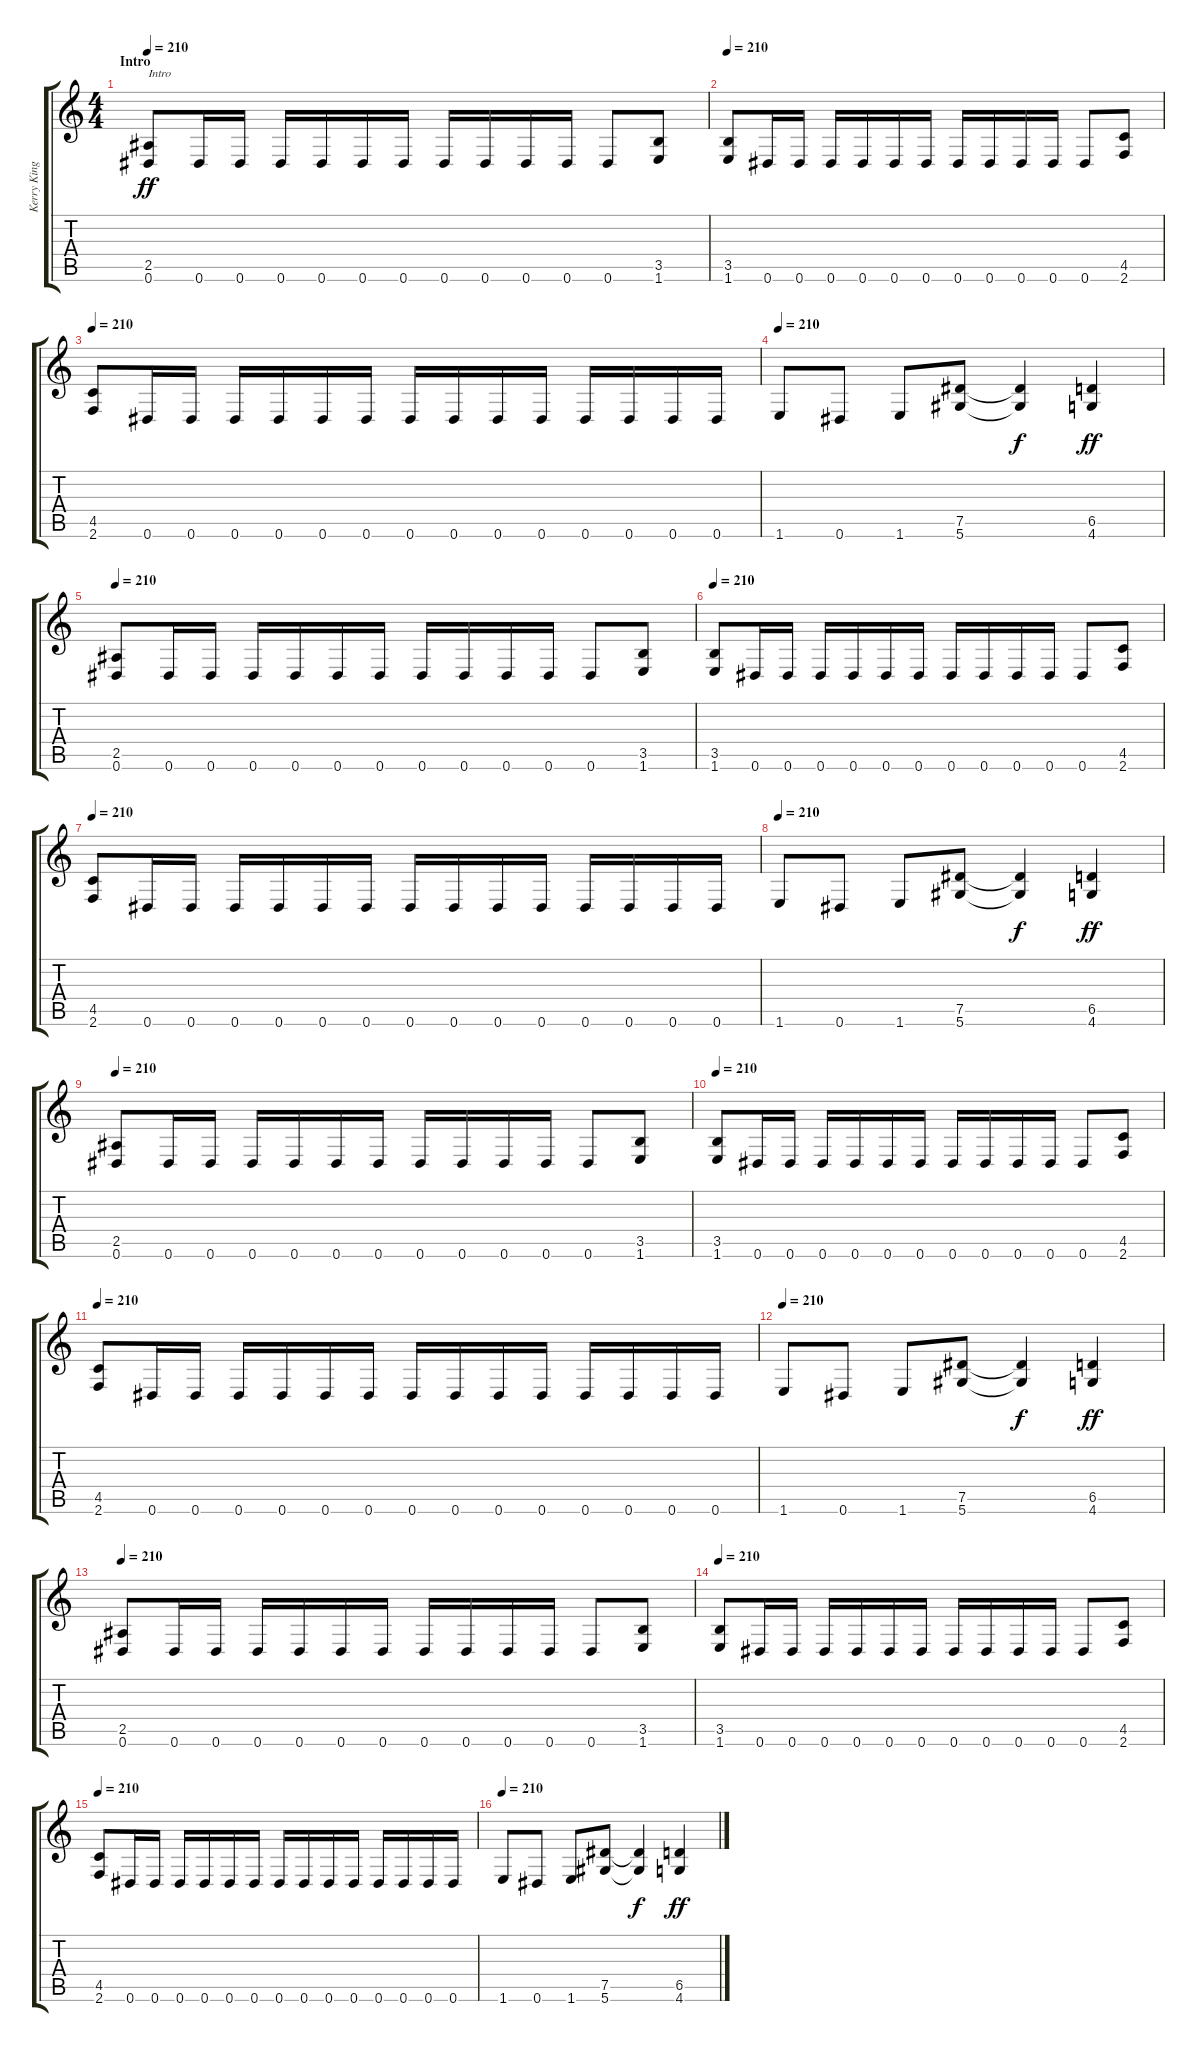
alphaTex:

\track ("Kerry King" "Kerry King") {instrument distortionguitar}
\staff {score tabs}
\tuning (Eb4 Bb3 Gb3 Db3 Ab2 Eb2) {hide}
\ts (4 4)
\section ("" "Intro")
\tempo 210
\clef g2
\ks c
(2.5 0.6).8{txt "Intro" dy ff instrument distortionguitar} 0.6.16 0.6.16 0.6.16 0.6.16 0.6.16 0.6.16 0.6.16 0.6.16 0.6.16 0.6.16 0.6.8 (3.5 1.6).8 |
\tempo 210
(3.5 1.6).8 0.6.16 0.6.16 0.6.16 0.6.16 0.6.16 0.6.16 0.6.16 0.6.16 0.6.16 0.6.16 0.6.8 (4.5 2.6).8 |
\tempo 210
(4.5 2.6).8 0.6.16 0.6.16 0.6.16 0.6.16 0.6.16 0.6.16 0.6.16 0.6.16 0.6.16 0.6.16 0.6.16 0.6.16 0.6.16 0.6.16 |
\tempo 210
1.6.8 0.6.8 1.6.8 (7.5 5.6).8 (7.5{t} 5.6{t}).4{dy f} (6.5 4.6).4{dy ff} |
\tempo 210
(2.5 0.6).8 0.6.16 0.6.16 0.6.16 0.6.16 0.6.16 0.6.16 0.6.16 0.6.16 0.6.16 0.6.16 0.6.8 (3.5 1.6).8 |
\tempo 210
(3.5 1.6).8 0.6.16 0.6.16 0.6.16 0.6.16 0.6.16 0.6.16 0.6.16 0.6.16 0.6.16 0.6.16 0.6.8 (4.5 2.6).8 |
\tempo 210
(4.5 2.6).8 0.6.16 0.6.16 0.6.16 0.6.16 0.6.16 0.6.16 0.6.16 0.6.16 0.6.16 0.6.16 0.6.16 0.6.16 0.6.16 0.6.16 |
\tempo 210
1.6.8 0.6.8 1.6.8 (7.5 5.6).8 (7.5{t} 5.6{t}).4{dy f} (6.5 4.6).4{dy ff} |
\tempo 210
(2.5 0.6).8 0.6.16 0.6.16 0.6.16 0.6.16 0.6.16 0.6.16 0.6.16 0.6.16 0.6.16 0.6.16 0.6.8 (3.5 1.6).8 |
\tempo 210
(3.5 1.6).8 0.6.16 0.6.16 0.6.16 0.6.16 0.6.16 0.6.16 0.6.16 0.6.16 0.6.16 0.6.16 0.6.8 (4.5 2.6).8 |
\tempo 210
(4.5 2.6).8 0.6.16 0.6.16 0.6.16 0.6.16 0.6.16 0.6.16 0.6.16 0.6.16 0.6.16 0.6.16 0.6.16 0.6.16 0.6.16 0.6.16 |
\tempo 210
1.6.8 0.6.8 1.6.8 (7.5 5.6).8 (7.5{t} 5.6{t}).4{dy f} (6.5 4.6).4{dy ff} |
\tempo 210
(2.5 0.6).8 0.6.16 0.6.16 0.6.16 0.6.16 0.6.16 0.6.16 0.6.16 0.6.16 0.6.16 0.6.16 0.6.8 (3.5 1.6).8 |
\tempo 210
(3.5 1.6).8 0.6.16 0.6.16 0.6.16 0.6.16 0.6.16 0.6.16 0.6.16 0.6.16 0.6.16 0.6.16 0.6.8 (4.5 2.6).8 |
\tempo 210
(4.5 2.6).8 0.6.16 0.6.16 0.6.16 0.6.16 0.6.16 0.6.16 0.6.16 0.6.16 0.6.16 0.6.16 0.6.16 0.6.16 0.6.16 0.6.16 |
\tempo 210
1.6.8 0.6.8 1.6.8 (7.5 5.6).8 (7.5{t} 5.6{t}).4{dy f} (6.5 4.6).4{dy ff}
